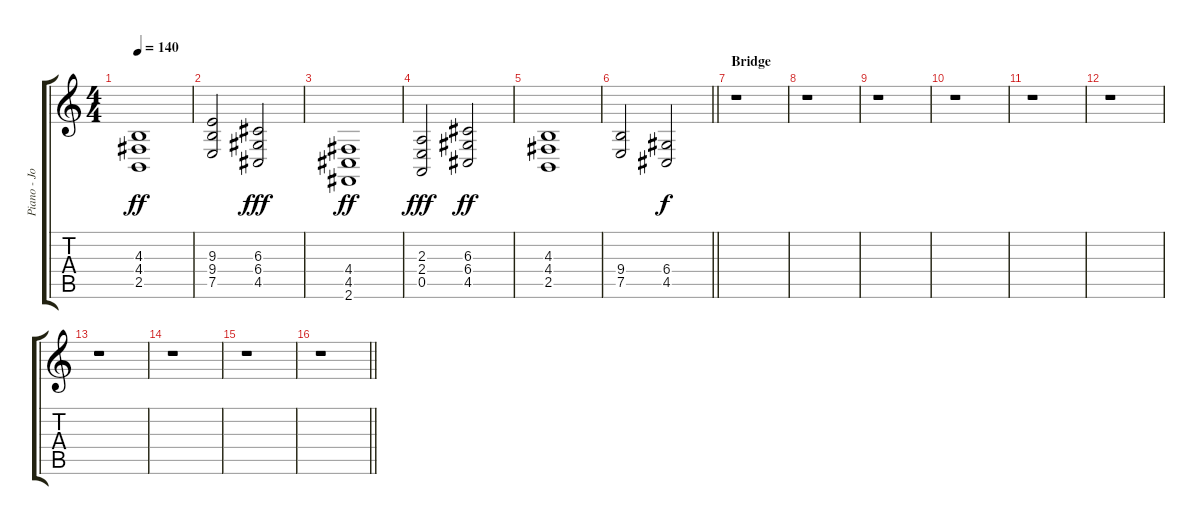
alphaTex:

\track ("Piano - Joe Hahn" "Piano - Jo") {instrument acousticgrandpiano}
\staff {score tabs}
\tuning (E4 B3 G3 D3 A2 E2) {hide}
\ts (4 4)
\tempo 140
\clef g2
\ks c
(4.3 4.4 2.5).1{dy ff} |
(9.3 9.4 7.5).2 (6.3 6.4 4.5).2{dy fff} |
(4.4 4.5 2.6).1{dy ff} |
(2.3 2.4 0.5).2{dy fff} (6.3 6.4 4.5).2{dy ff} |
(4.3 4.4 2.5).1 |
\barLineRight lightlight
(9.4 7.5).2 (6.4 4.5).2{dy f} |
\section ("" "Bridge")
r.1 |
r.1 |
r.1 |
r.1 |
r.1 |
r.1 |
r.1 |
r.1 |
r.1 |
\barLineRight lightlight
r.1
